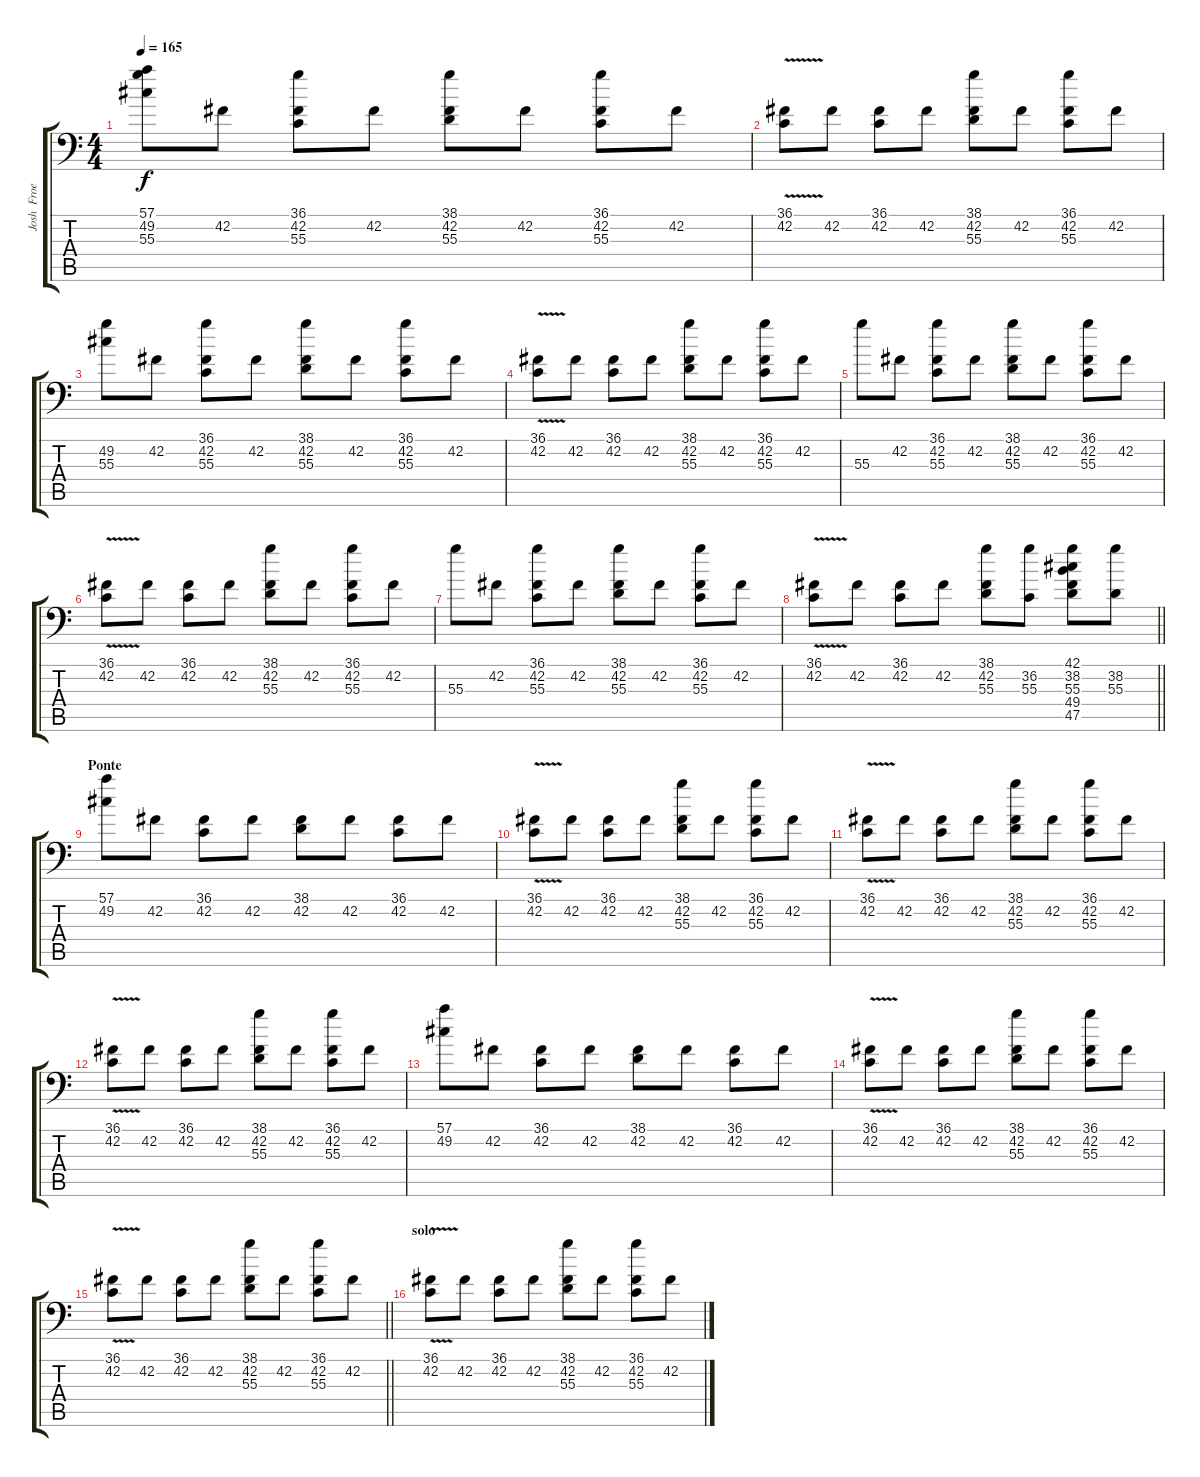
\track ("Josh  Froese" "Josh  Froe") {instrument acousticgrandpiano}
\staff {score tabs}
\tuning (C-1 C-1 C-1 C-1 C-1 C-1) {hide}
\ts (4 4)
\tempo 165
\clef f4
\ks c
(57.1 49.2 55.3).8{dy f} 42.2.8 (36.1 42.2 55.3).8 42.2.8 (38.1 42.2 55.3).8 42.2.8 (36.1 42.2 55.3).8 42.2.8 |
(36.1{v} 42.2{v}).8 42.2.8 (36.1 42.2).8 42.2.8 (38.1 42.2 55.3).8 42.2.8 (36.1 42.2 55.3).8 42.2.8 |
(49.2 55.3).8 42.2.8 (36.1 42.2 55.3).8 42.2.8 (38.1 42.2 55.3).8 42.2.8 (36.1 42.2 55.3).8 42.2.8 |
(36.1{v} 42.2{v}).8 42.2.8 (36.1 42.2).8 42.2.8 (38.1 42.2 55.3).8 42.2.8 (36.1 42.2 55.3).8 42.2.8 |
55.3.8 42.2.8 (36.1 42.2 55.3).8 42.2.8 (38.1 42.2 55.3).8 42.2.8 (36.1 42.2 55.3).8 42.2.8 |
(36.1{v} 42.2{v}).8 42.2.8 (36.1 42.2).8 42.2.8 (38.1 42.2 55.3).8 42.2.8 (36.1 42.2 55.3).8 42.2.8 |
55.3.8 42.2.8 (36.1 42.2 55.3).8 42.2.8 (38.1 42.2 55.3).8 42.2.8 (36.1 42.2 55.3).8 42.2.8 |
\barLineRight lightlight
(36.1{v} 42.2{v}).8 42.2.8 (36.1 42.2).8 42.2.8 (38.1 42.2 55.3).8 (36.2 55.3).8 (42.1 38.2 55.3 49.4 47.5).8 (38.2 55.3).8 |
\section ("" "Ponte")
(57.1 49.2).8 42.2.8 (36.1 42.2).8 42.2.8 (38.1 42.2).8 42.2.8 (36.1 42.2).8 42.2.8 |
(36.1{v} 42.2{v}).8 42.2.8 (36.1 42.2).8 42.2.8 (38.1 42.2 55.3).8 42.2.8 (36.1 42.2 55.3).8 42.2.8 |
(36.1{v} 42.2{v}).8 42.2.8 (36.1 42.2).8 42.2.8 (38.1 42.2 55.3).8 42.2.8 (36.1 42.2 55.3).8 42.2.8 |
(36.1{v} 42.2{v}).8 42.2.8 (36.1 42.2).8 42.2.8 (38.1 42.2 55.3).8 42.2.8 (36.1 42.2 55.3).8 42.2.8 |
(57.1 49.2).8 42.2.8 (36.1 42.2).8 42.2.8 (38.1 42.2).8 42.2.8 (36.1 42.2).8 42.2.8 |
(36.1{v} 42.2{v}).8 42.2.8 (36.1 42.2).8 42.2.8 (38.1 42.2 55.3).8 42.2.8 (36.1 42.2 55.3).8 42.2.8 |
\barLineRight lightlight
(36.1{v} 42.2{v}).8 42.2.8 (36.1 42.2).8 42.2.8 (38.1 42.2 55.3).8 42.2.8 (36.1 42.2 55.3).8 42.2.8 |
\section ("" "solo")
(36.1{v} 42.2{v}).8 42.2.8 (36.1 42.2).8 42.2.8 (38.1 42.2 55.3).8 42.2.8 (36.1 42.2 55.3).8 42.2.8
